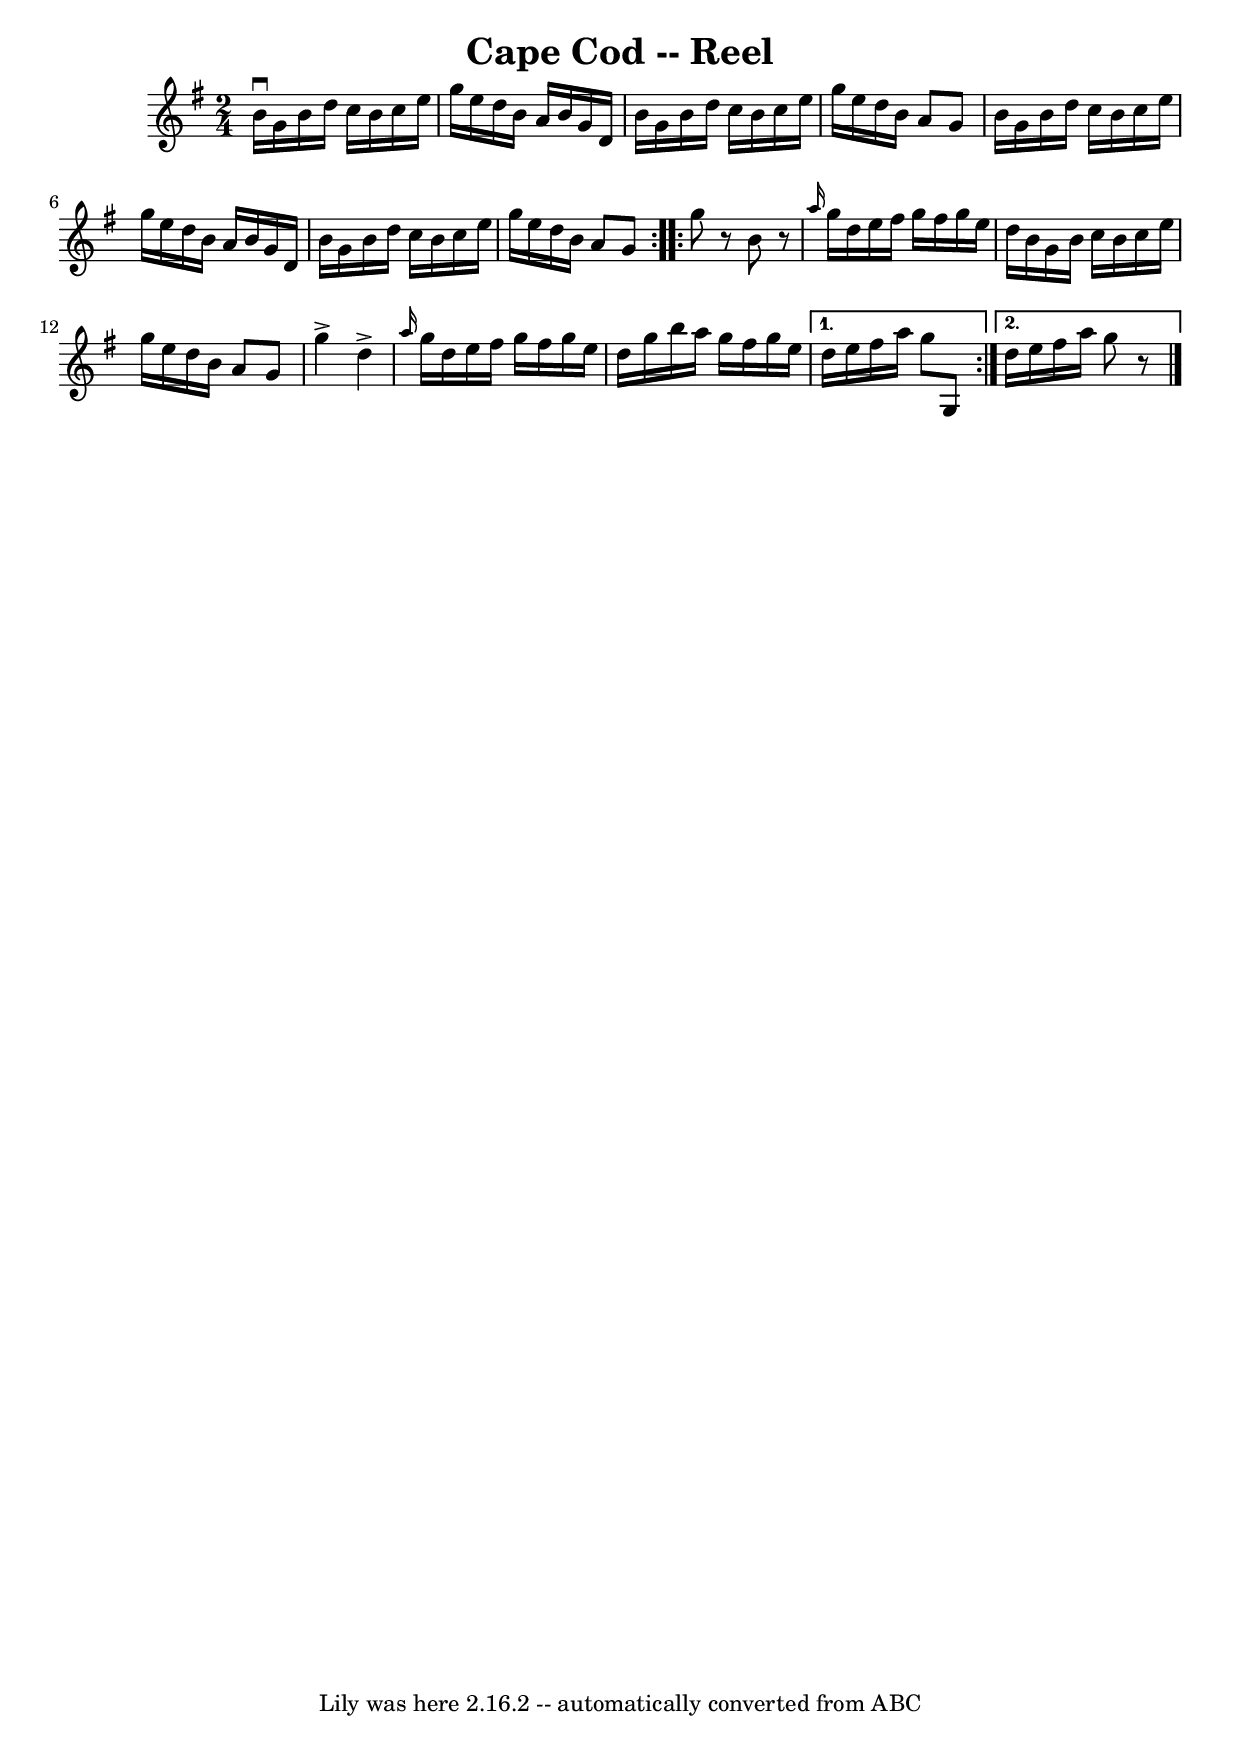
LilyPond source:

\version "2.16.2"
\include "Mammoth.ily"
\header {
  %% book = "Ryan's Mammoth Collection"
  crossRefNumber = "1"
  footnotes = ""
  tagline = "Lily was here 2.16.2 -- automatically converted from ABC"
  title = "Cape Cod -- Reel"

}
voicedefault =  {



  \repeat volta 2 {

    \time 2/4 
    \key g \major b'16^\downbow g'16 b'16 d''16 c''16    
    b'16 c''16 e''16  |
    g''16 e''16 d''16 b'16 a'16    
    b'16 g'16 d'16  |
    b'16 g'16 b'16 d''16 c''16 b'16 
    c''16 e''16  |
    g''16 e''16 d''16 b'16 a'8 g'8  
    |
    b'16 g'16 b'16 d''16 c''16 b'16 c''16 e''16  
    |
    g''16 e''16 d''16 b'16 a'16 b'16 g'16 d'16  
    |
    b'16 g'16 b'16 d''16 c''16 b'16 c''16 e''16  
    |
    g''16 e''16 d''16 b'16 a'8 g'8  
  } 
  \repeat volta 2 {
    
    g''8    r8 b'8    r8 |
    \grace { a''16  
	   } g''16 d''16    
    e''16 fis''16 g''16 fis''16 g''16 e''16  |
    d''16    
    b'16 g'16 b'16 c''16 b'16 c''16 e''16  |
    g''16    
    e''16 d''16 b'16 a'8 g'8  |
    g''4^\accent d''4 
    ^\accent |
    \grace { a''16  
	   } g''16 d''16 e''16 fis''16    
    g''16 fis''16 g''16 e''16  |
    d''16 g''16 b''16 a''16 
    g''16 fis''16 g''16 e''16  
  } \alternative{{ d''16 e''16    
		   fis''16 a''16 g''8 g8  
		 } { d''16 e''16 fis''16 a''16    
		     g''8    r8 \bar "|."   
		   }
	       }

}

\score{
  <<

    \context Staff="default"
    {
      \voicedefault 
      
    }

  >>
  \layout {
    
  }
  \midi {
  }

}
